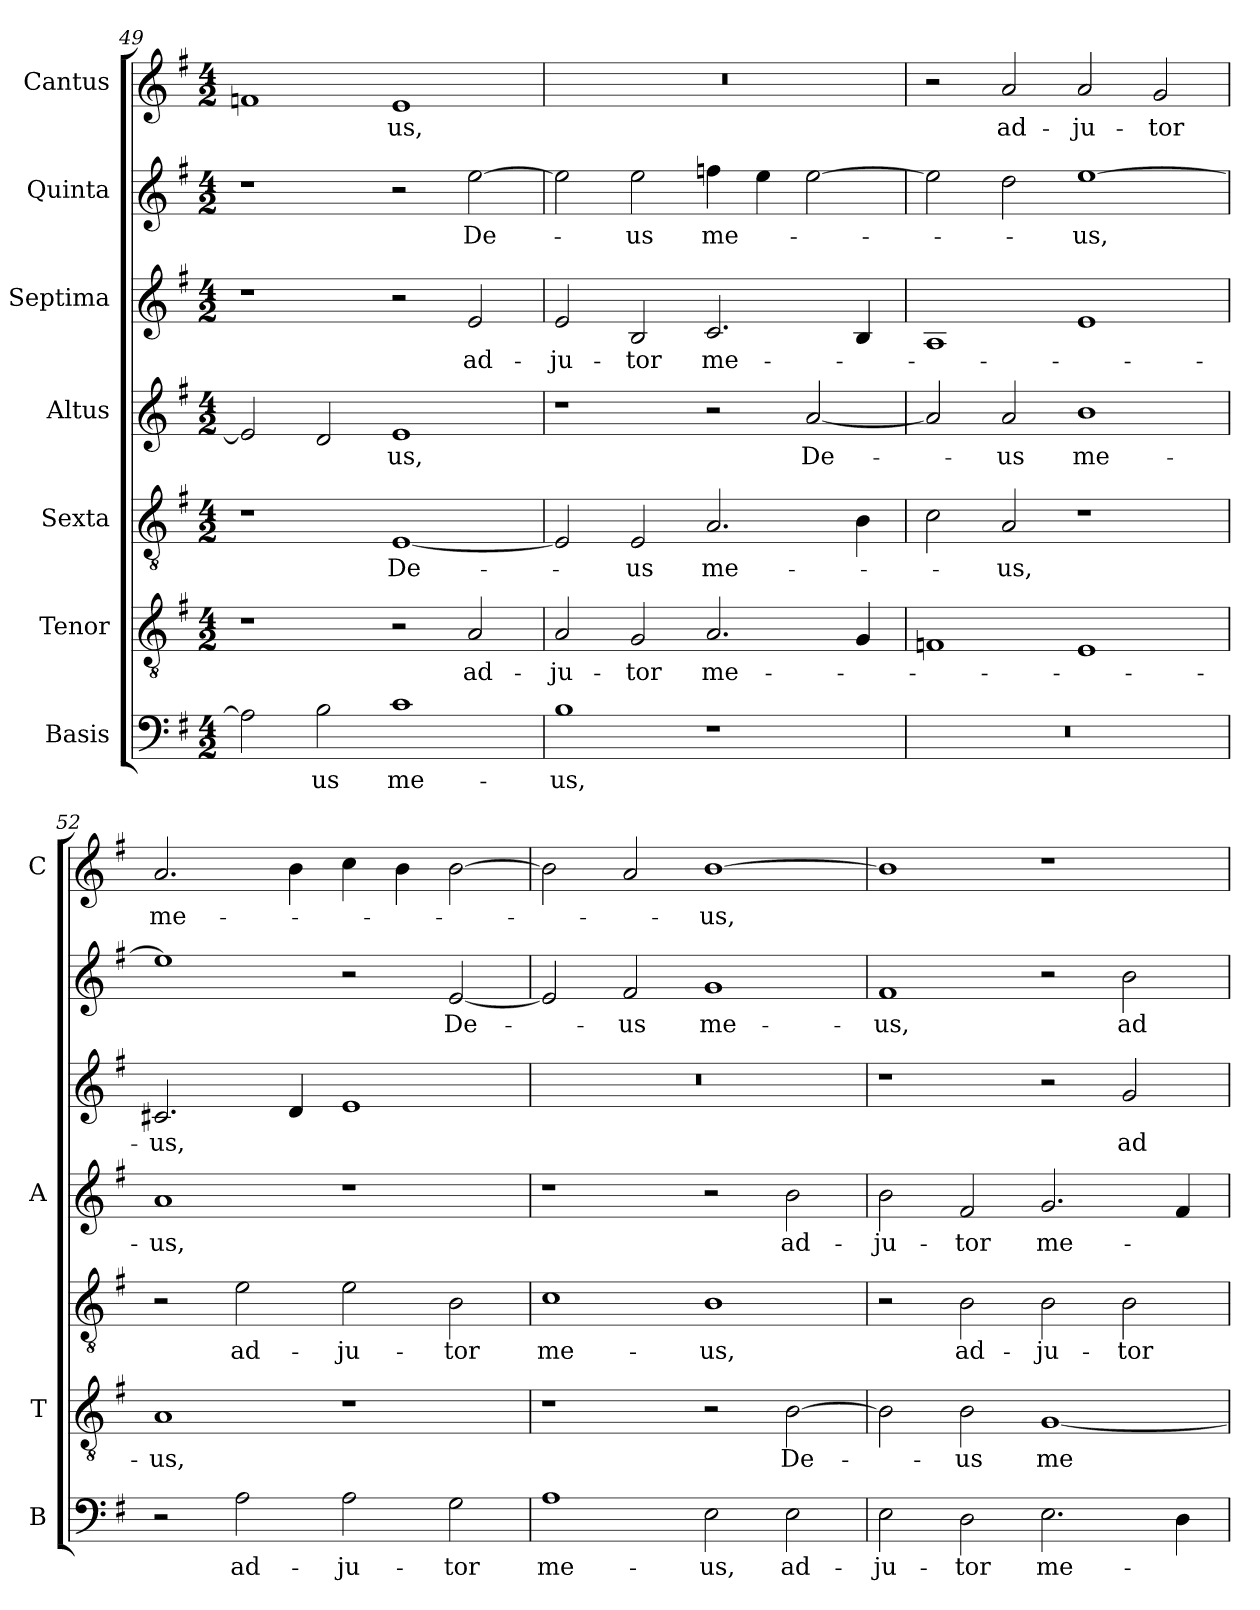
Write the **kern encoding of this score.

**kern	**text	**kern	**text	**kern	**text	**kern	**text	**kern	**text	**kern	**text	**kern	**text
*part7	*part7	*part6	*part6	*part5	*part5	*part4	*part4	*part3	*part3	*part2	*part2	*part1	*part1
*staff7	*staff7	*staff6	*staff6	*staff5	*staff5	*staff4	*staff4	*staff3	*staff3	*staff2	*staff2	*staff1	*staff1
*I"Basis	*	*I"Tenor	*	*I"Sexta	*	*I"Altus	*	*I"Septima	*	*I"Quinta	*	*I"Cantus	*
*I'B	*	*I'T	*	*	*	*I'A	*	*	*	*	*	*I'C	*
*clefF4	*	*clefGv2	*	*clefGv2	*	*clefG2	*	*clefG2	*	*clefG2	*	*clefG2	*
*k[f#]	*	*k[f#]	*	*k[f#]	*	*k[f#]	*	*k[f#]	*	*k[f#]	*	*k[f#]	*
*G:	*	*G:	*	*G:	*	*G:	*	*G:	*	*G:	*	*G:	*
*M4/2	*	*M4/2	*	*M4/2	*	*M4/2	*	*M4/2	*	*M4/2	*	*M4/2	*
=49	=49	=49	=49	=49	=49	=49	=49	=49	=49	=49	=49	=49	=49
2A\]	.	1r	.	1r	.	2e/]	.	1r	.	1r	.	1fn	.
!	!LO:LY:b	!	!	!	!	!	!	!	!	!	!	!	!
2B\	-us	.	.	.	.	2d/	.	.	.	.	.	.	.
!	!LO:LY:b	!	!	!	!LO:LY:b	!	!LO:LY:b	!	!	!	!	!	!LO:LY:b
1c	me-	2r	.	[1E	De-	1e	-us,	2r	.	2r	.	1e	-us,
!	!	!	!LO:LY:b	!	!	!	!	!	!LO:LY:b	!	!LO:LY:b	!	!
.	.	2A/	ad-	.	.	.	.	2e/	ad-	[2ee\	De-	.	.
=50	=50	=50	=50	=50	=50	=50	=50	=50	=50	=50	=50	=50	=50
!	!LO:LY:b	!	!LO:LY:b	!	!	!	!	!	!LO:LY:b	!	!	!	!
1B	-us,	2A/	-ju-	2E/]	.	1r	.	2e/	-ju-	2ee\]	.	0r	.
!	!	!	!LO:LY:b	!	!LO:LY:b	!	!	!	!LO:LY:b	!	!LO:LY:b	!	!
.	.	2G/	-tor	2E/	-us	.	.	2B/	-tor	2ee\	-us	.	.
!	!	!	!LO:LY:b	!	!LO:LY:b	!	!	!	!LO:LY:b	!	!LO:LY:b	!	!
1r	.	2.A/	me-	2.A/	me-	2r	.	2.c/	me-	4ffn\	me-	.	.
.	.	.	.	.	.	.	.	.	.	4ee\	.	.	.
!	!	!	!	!	!	!	!LO:LY:b	!	!	!	!	!	!
.	.	.	.	.	.	[2a/	De-	.	.	[2ee\	.	.	.
.	.	4G/	.	4B\	.	.	.	4B/	.	.	.	.	.
=51	=51	=51	=51	=51	=51	=51	=51	=51	=51	=51	=51	=51	=51
0r	.	1Fn	.	2c\	.	2a/]	.	1A	.	2ee\]	.	2r	.
!	!	!	!	!	!LO:LY:b	!	!LO:LY:b	!	!	!	!	!	!LO:LY:b
.	.	.	.	2A/	-us,	2a/	-us	.	.	2dd\	.	2a/	ad-
!	!	!	!	!	!	!	!LO:LY:b	!	!	!	!LO:LY:b	!	!LO:LY:b
.	.	1E	.	1r	.	1b	me-	1e	.	[1ee	-us,	2a/	-ju-
!	!	!	!	!	!	!	!	!	!	!	!	!	!LO:LY:b
.	.	.	.	.	.	.	.	.	.	.	.	2g/	-tor
!!LO:PB:g=z
=52	=52	=52	=52	=52	=52	=52	=52	=52	=52	=52	=52	=52	=52
!	!	!	!LO:LY:b	!	!	!	!LO:LY:b	!	!LO:LY:b	!	!	!	!LO:LY:b
2r	.	1A	-us,	2r	.	1a	-us,	2.c#X/	-us,	1ee]	.	2.a/	me-
!	!LO:LY:b	!	!	!	!LO:LY:b	!	!	!	!	!	!	!	!
2A\	ad-	.	.	2e\	ad-	.	.	.	.	.	.	.	.
.	.	.	.	.	.	.	.	4d/	.	.	.	4b\	.
!	!LO:LY:b	!	!	!	!LO:LY:b	!	!	!	!	!	!	!	!
2A\	-ju-	1r	.	2e\	-ju-	1r	.	1e	.	2r	.	4cc\	.
.	.	.	.	.	.	.	.	.	.	.	.	4b\	.
!	!LO:LY:b	!	!	!	!LO:LY:b	!	!	!	!	!	!LO:LY:b	!	!
2G\	-tor	.	.	2B\	-tor	.	.	.	.	[2e/	De-	[2b\	.
=53	=53	=53	=53	=53	=53	=53	=53	=53	=53	=53	=53	=53	=53
!	!LO:LY:b	!	!	!	!LO:LY:b	!	!	!	!	!	!	!	!
1A	me-	1r	.	1c	me-	1r	.	0r	.	2e/]	.	2b\]	.
!	!	!	!	!	!	!	!	!	!	!	!LO:LY:b	!	!
.	.	.	.	.	.	.	.	.	.	2f#/	-us	2a/	.
!	!LO:LY:b	!	!	!	!LO:LY:b	!	!	!	!	!	!LO:LY:b	!	!LO:LY:b
2E\	-us,	2r	.	1B	-us,	2r	.	.	.	1g	me-	[1b	-us,
!	!LO:LY:b	!	!LO:LY:b	!	!	!	!LO:LY:b	!	!	!	!	!	!
2E\	ad-	[2B\	De-	.	.	2b\	ad-	.	.	.	.	.	.
=54	=54	=54	=54	=54	=54	=54	=54	=54	=54	=54	=54	=54	=54
!	!LO:LY:b	!	!	!	!	!	!LO:LY:b	!	!	!	!LO:LY:b	!	!
2E\	-ju-	2B\]	.	2r	.	2b\	-ju-	1r	.	1f#	-us,	1b]	.
!	!LO:LY:b	!	!LO:LY:b	!	!LO:LY:b	!	!LO:LY:b	!	!	!	!	!	!
2D\	-tor	2B\	-us	2B\	ad-	2f#/	-tor	.	.	.	.	.	.
!	!LO:LY:b	!	!LO:LY:b	!	!LO:LY:b	!	!LO:LY:b	!	!	!	!	!	!
2.E\	me-	[1G	me-	2B\	-ju-	2.g/	me-	2r	.	2r	.	1r	.
!	!	!	!	!	!LO:LY:b	!	!	!	!LO:LY:b	!	!LO:LY:b	!	!
.	.	.	.	2B\	-tor	.	.	2g/	ad-	2b\	ad-	.	.
4D\	.	.	.	.	.	4f#/	.	.	.	.	.	.	.
=	=	=	=	=	=	=	=	=	=	=	=	=	=
*-	*-	*-	*-	*-	*-	*-	*-	*-	*-	*-	*-	*-	*-
